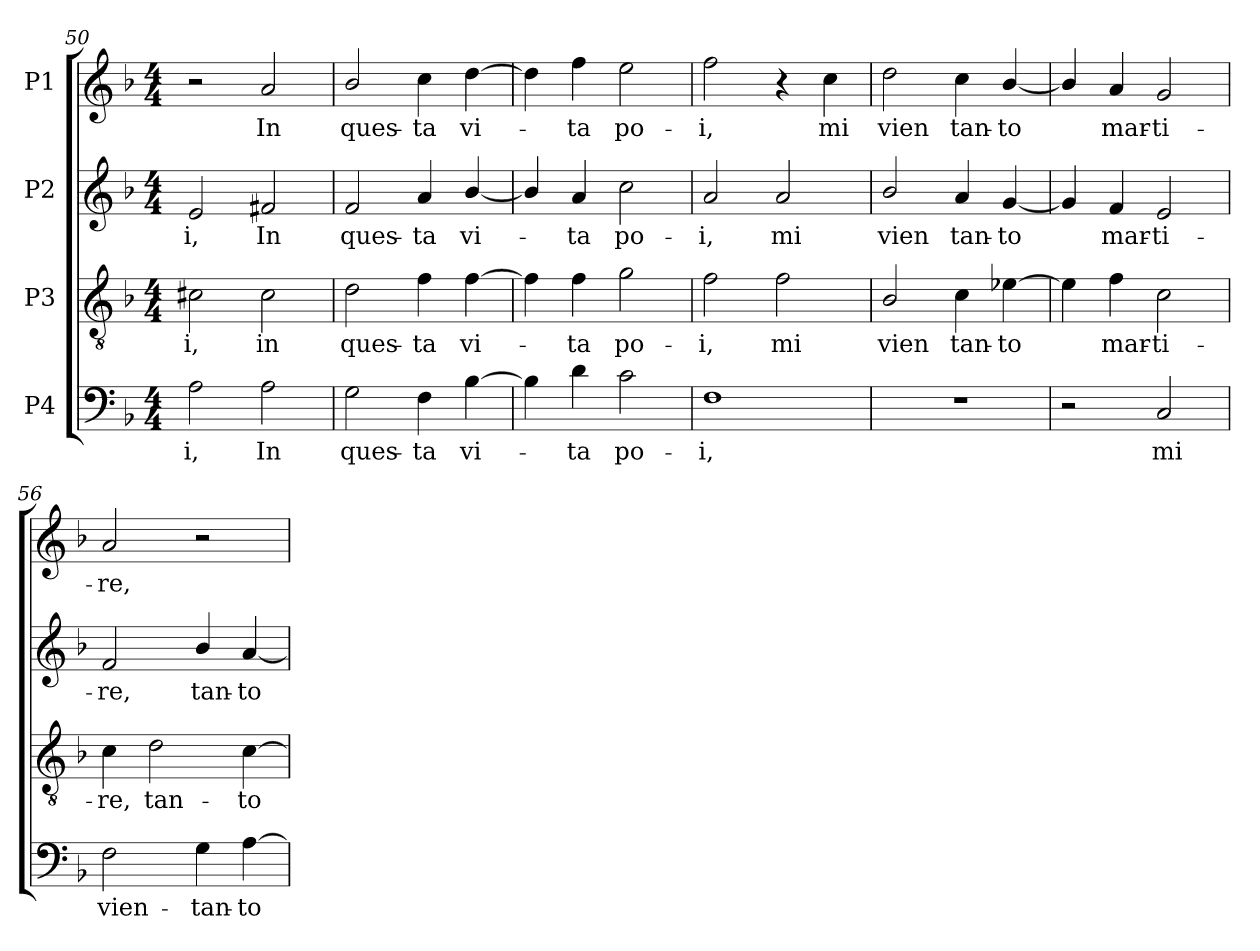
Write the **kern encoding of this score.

**kern	**text	**kern	**text	**kern	**text	**kern	**text
*part4	*part4	*part3	*part3	*part2	*part2	*part1	*part1
*staff4	*staff4	*staff3	*staff3	*staff2	*staff2	*staff1	*staff1
*I"P4	*	*I"P3	*	*I"P2	*	*I"P1	*
*clefF4	*	*clefGv2	*	*clefG2	*	*clefG2	*
*	*	*ITrd7c12	*	*	*	*	*
*k[b-]	*	*k[b-]	*	*k[b-]	*	*k[b-]	*
*F:	*	*F:	*	*F:	*	*F:	*
*M4/4	*	*M4/4	*	*M4/4	*	*M4/4	*
=50	=50	=50	=50	=50	=50	=50	=50
!	!LO:LY:b:color=#000000	!	!	!	!	!	!
!	!	!	!LO:LY:b:color=#000000	!	!	!	!
!	!	!	!	!	!LO:LY:b:color=#000000	!	!
2Ai\	-i,	2C#Xi\	-i,	2ei/	-i,	2r	.
!	!LO:LY:b:color=#000000	!	!	!	!	!	!
!	!	!	!LO:LY:b:color=#000000	!	!	!	!
!	!	!	!	!	!LO:LY:b:color=#000000	!	!
!	!	!	!	!	!	!	!LO:LY:b:color=#000000
2Ai\	In	2C#i\	in	2f#Xi/	In	2ai/	In
=51	=51	=51	=51	=51	=51	=51	=51
!	!LO:LY:b:color=#000000	!	!	!	!	!	!
!	!	!	!LO:LY:b:color=#000000	!	!	!	!
!	!	!	!	!	!LO:LY:b:color=#000000	!	!
!	!	!	!	!	!	!	!LO:LY:b:color=#000000
2Gi\	ques-	2Di\	ques-	2fi/	ques-	2b-i/	ques-
!	!LO:LY:b:color=#000000	!	!	!	!	!	!
!	!	!	!LO:LY:b:color=#000000	!	!	!	!
!	!	!	!	!	!LO:LY:b:color=#000000	!	!
!	!	!	!	!	!	!	!LO:LY:b:color=#000000
4Fi\	-ta	4Fi\	-ta	4ai/	-ta	4cci\	-ta
!	!LO:LY:b:color=#000000	!	!	!	!	!	!
!	!	!	!LO:LY:b:color=#000000	!	!	!	!
!	!	!	!	!	!LO:LY:b:color=#000000	!	!
!	!	!	!	!	!	!	!LO:LY:b:color=#000000
[4B-i\	vi-	[4Fi\	vi-	[4b-i/	vi-	[4ddi\	vi-
!!LO:PB:g=z
=52	=52	=52	=52	=52	=52	=52	=52
4B-i\]	.	4Fi\]	.	4b-i/]	.	4ddi\]	.
!	!LO:LY:b:color=#000000	!	!	!	!	!	!
!	!	!	!LO:LY:b:color=#000000	!	!	!	!
!	!	!	!	!	!LO:LY:b:color=#000000	!	!
!	!	!	!	!	!	!	!LO:LY:b:color=#000000
4di\	-ta	4Fi\	-ta	4ai/	-ta	4ffi\	-ta
!	!LO:LY:b:color=#000000	!	!	!	!	!	!
!	!	!	!LO:LY:b:color=#000000	!	!	!	!
!	!	!	!	!	!LO:LY:b:color=#000000	!	!
!	!	!	!	!	!	!	!LO:LY:b:color=#000000
2ci\	po-	2Gi\	po-	2cci\	po-	2eei\	po-
=53	=53	=53	=53	=53	=53	=53	=53
!	!LO:LY:b:color=#000000	!	!	!	!	!	!
!	!	!	!LO:LY:b:color=#000000	!	!	!	!
!	!	!	!	!	!LO:LY:b:color=#000000	!	!
!	!	!	!	!	!	!	!LO:LY:b:color=#000000
1Fi	-i,	2Fi\	-i,	2ai/	-i,	2ffi\	-i,
!	!	!	!LO:LY:b:color=#000000	!	!	!	!
!	!	!	!	!	!LO:LY:b:color=#000000	!	!
.	.	2Fi\	mi	2ai/	mi	4r	.
!	!	!	!	!	!	!	!LO:LY:b:color=#000000
.	.	.	.	.	.	4cci\	mi
=54	=54	=54	=54	=54	=54	=54	=54
!	!	!	!LO:LY:b:color=#000000	!	!	!	!
!	!	!	!	!	!LO:LY:b:color=#000000	!	!
!	!	!	!	!	!	!	!LO:LY:b:color=#000000
1r	.	2BB-i/	vien	2b-i/	vien	2ddi\	vien
!	!	!	!LO:LY:b:color=#000000	!	!	!	!
!	!	!	!	!	!LO:LY:b:color=#000000	!	!
!	!	!	!	!	!	!	!LO:LY:b:color=#000000
.	.	4Ci\	tan-	4ai/	tan-	4cci\	tan-
!	!	!	!LO:LY:b:color=#000000	!	!	!	!
!	!	!	!	!	!LO:LY:b:color=#000000	!	!
!	!	!	!	!	!	!	!LO:LY:b:color=#000000
.	.	[4E-Xi\	-to	[4gi/	-to	[4b-i/	-to
=55	=55	=55	=55	=55	=55	=55	=55
2r	.	4E-i\]	.	4gi/]	.	4b-i/]	.
!	!	!	!LO:LY:b:color=#000000	!	!	!	!
!	!	!	!	!	!LO:LY:b:color=#000000	!	!
!	!	!	!	!	!	!	!LO:LY:b:color=#000000
.	.	4Fi\	mar-	4fi/	mar-	4ai/	mar-
!	!LO:LY:b:color=#000000	!	!	!	!	!	!
!	!	!	!LO:LY:b:color=#000000	!	!	!	!
!	!	!	!	!	!LO:LY:b:color=#000000	!	!
!	!	!	!	!	!	!	!LO:LY:b:color=#000000
2Ci/	mi	2Ci\	-ti-	2ei/	-ti-	2gi/	-ti-
=56	=56	=56	=56	=56	=56	=56	=56
!	!LO:LY:b:color=#000000	!	!	!	!	!	!
!	!	!	!LO:LY:b:color=#000000	!	!	!	!
!	!	!	!	!	!LO:LY:b:color=#000000	!	!
!	!	!	!	!	!	!	!LO:LY:b:color=#000000
2Fi\	vien-	4Ci\	-re,	2fi/	-re,	2ai/	-re,
!	!	!	!LO:LY:b:color=#000000	!	!	!	!
.	.	2Di\	tan-	.	.	.	.
!	!LO:LY:b:color=#000000	!	!	!	!	!	!
!	!	!	!	!	!LO:LY:b:color=#000000	!	!
4Gi\	-tan-	.	.	4b-i/	tan-	2r	.
!	!LO:LY:b:color=#000000	!	!	!	!	!	!
!	!	!	!LO:LY:b:color=#000000	!	!	!	!
!	!	!	!	!	!LO:LY:b:color=#000000	!	!
[4Ai\	-to	[4Ci\	-to	[4ai/	-to	.	.
=	=	=	=	=	=	=	=
*-	*-	*-	*-	*-	*-	*-	*-
